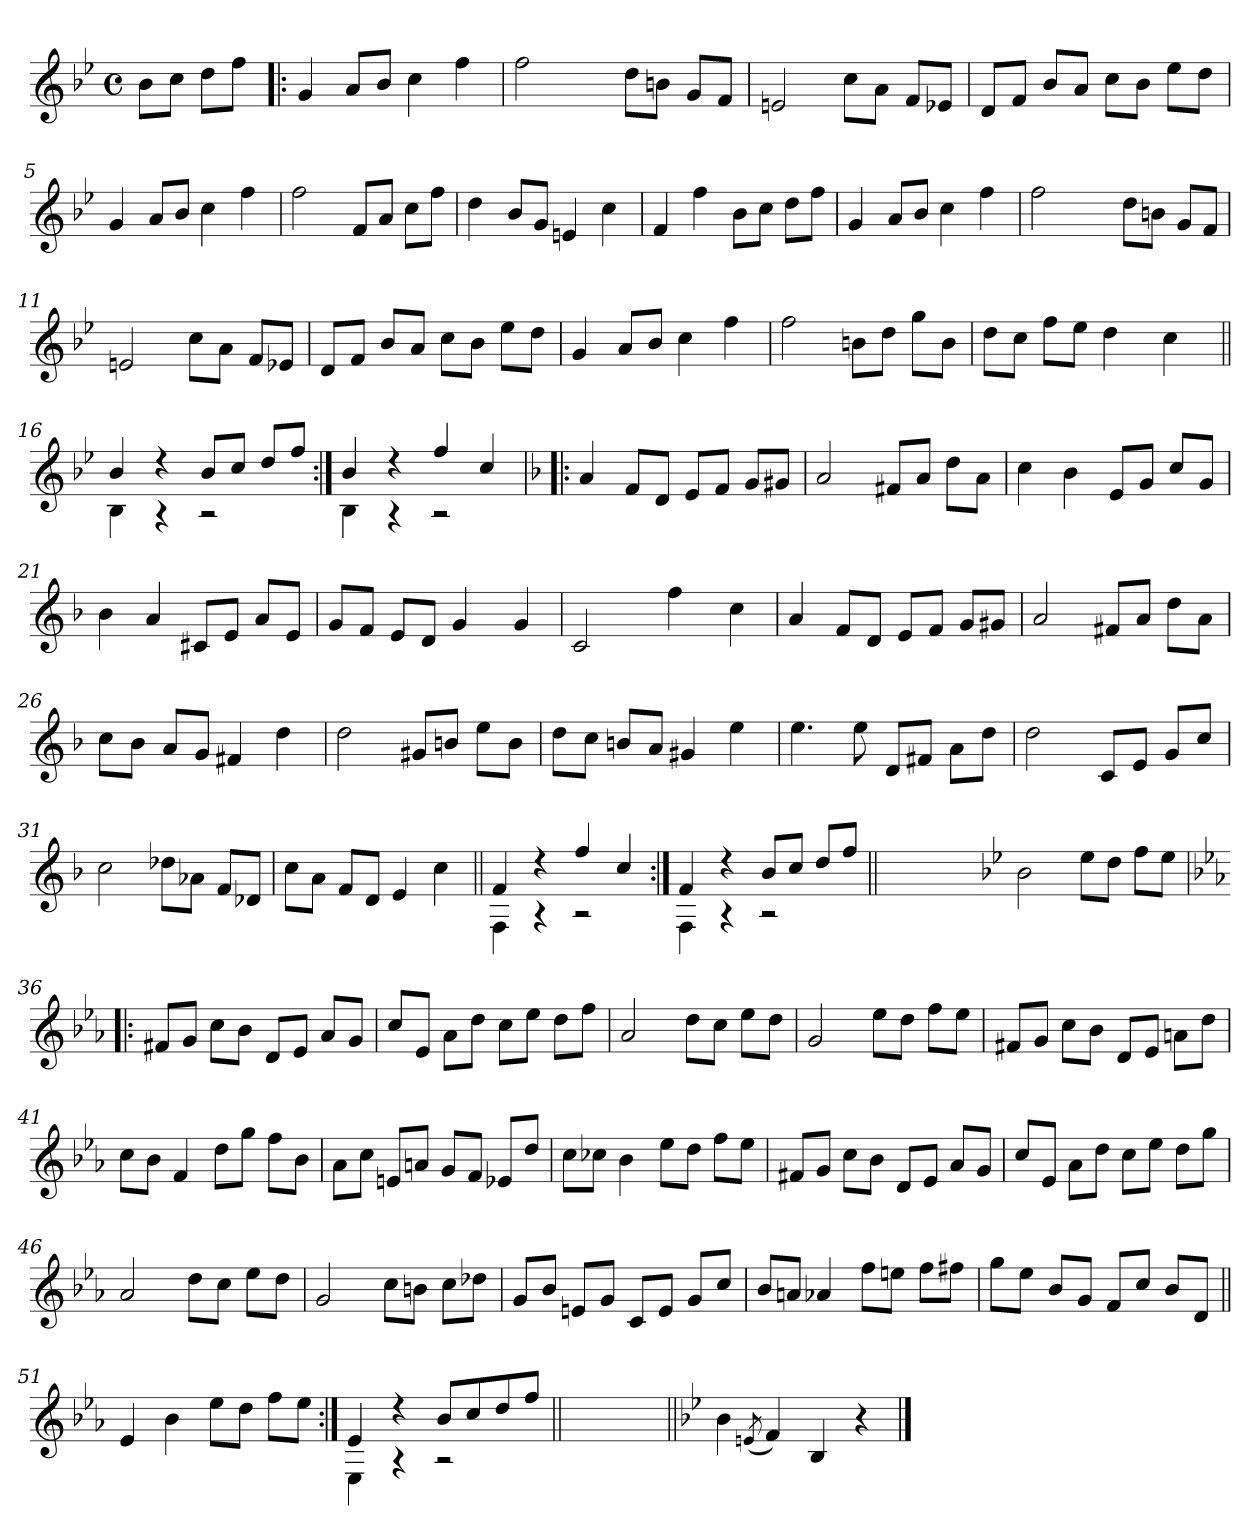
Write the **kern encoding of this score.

**kern
*part1
*staff1
*clefG2
*k[b-e-]
*B-:
*M4/4
*met(c)
=
8b-\L
8cc\J
8dd\L
8ff\J
=1!|:
4g/
8a/L
8b-/J
4cc\
4ff\
=2
*^
2ff\	4ryy
.	8ryy
.	8ryy
8dd\L	2ryy
8bn\J	.
8g/L	.
8f/J	.
*v	*v
=3
2en/
8cc\L
8a\J
8f/L
8e-X/J
!!LO:LB:g=z
=4
8d/L
8f/J
8b-/L
8a/J
8cc\L
8b-\J
8ee-\L
8dd\J
=5
4g/
8a/L
8b-/J
4cc\
4ff\
=6
2ff\
8f/L
8a/J
8cc\L
8ff\J
=7
4dd\
8b-/L
8g/J
4en/
4cc\
!!LO:LB:g=z
=8
4f/
4ff\
8b-\L
8cc\J
8dd\L
8ff\J
=9
4g/
8a/L
8b-/J
4cc\
4ff\
=10
*^
2ff\	4ryy
.	8ryy
.	8ryy
8dd\L	2ryy
8bn\J	.
8g/L	.
8f/J	.
*v	*v
=11
2en/
8cc\L
8a\J
8f/L
8e-X/J
!!LO:LB:g=z
=12
8d/L
8f/J
8b-/L
8a/J
8cc\L
8b-\J
8ee-\L
8dd\J
=13
4g/
8a/L
8b-/J
4cc\
4ff\
=14
2ff\
8bn\L
8dd\J
8gg\L
8b\J
=15
*^
8dd\L	2ryy
8cc\J	.
8ff\L	.
8ee-\J	.
4dd\	8ryy
.	8ryy
4cc\	8ryy
.	8ryy
!!LO:LB:g=z	!!
=16||	=16||
4b-/	4B-\
4rdd	4rA
8b-/L	2rB
8cc/J	.
8dd/L	.
8ff/J	.
=17:|!	=17:|!
4b-/	4B-\
4rdd	4rA
4ff/	2rB
4cc/	.
*v	*v
=18!|:
*k[b-]
*F:
4a/
8f/L
8d/J
8e/L
8f/J
8g/L
8g#X/J
=19
2a/
8f#X/L
8a/J
8dd\L
8a\J
!!LO:LB:g=z
=20
4cc\
4b-\
8e/L
8g/J
8cc/L
8g/J
=21
4b-\
4a/
8c#X/L
8e/J
8a/L
8e/J
=22
*^
8g/L	2ryy
8f/J	.
8e/L	.
8d/J	.
4g/	8ryy
.	8ryy
4g/	4ryy
=23	=23
2c/	4ryy
.	4ryy
4ff\	8ryy
.	8ryy
4cc\	4ryy
*v	*v
!!LO:LB:g=z
=24
4a/
8f/L
8d/J
8e/L
8f/J
8g/L
8g#X/J
=25
2a/
8f#X/L
8a/J
8dd\L
8a\J
=26
8cc\L
8b-\J
8a/L
8g/J
4f#X/
4dd\
=27
2dd\
8g#X/L
8bn/J
8ee\L
8b\J
!!LO:LB:g=z
=28
8dd\L
8cc\J
8bn/L
8a/J
4g#X/
4ee\
=29
4.ee\
8ee\
8d/L
8f#X/J
8a\L
8dd\J
=30
2dd\
8c/L
8e/J
8g/L
8cc/J
=31
2cc\
8dd-X\L
8a-X\J
8f/L
8d-X/J
!!LO:LB:g=z
=32
8cc\L
8a\J
8f/L
8d/J
4e/
4cc\
=33||
*^
4f/	4F\
4rdd	4rG
4ff/	2rA
4cc/	.
=34:|!	=34:|!
4f/	4F\
4rdd	4rG
8b-/L	2rA
8cc/J	.
8dd/L	.
8ff/J	.
*v	*v
=34X1||
*stria0
1ryy
!!LO:PB:g=z
=35-
*stria5
*k[b-e-]
*B-:
2b-\
8ee-\L
8dd\J
8ff\L
8ee-\J
=36!|:
*k[b-e-a-]
*E-:
8f#X/L
8g/J
8cc\L
8b-\J
8d/L
8e-/J
8a-/L
8g/J
=37
8cc/L
8e-/J
8a-\L
8dd\J
8cc\L
8ee-\J
8dd\L
8ff\J
=38
2a-/
8dd\L
8cc\J
8ee-\L
8dd\J
!!LO:LB:g=z
=39
2g/
8ee-\L
8dd\J
8ff\L
8ee-\J
=40
8f#X/L
8g/J
8cc\L
8b-\J
8d/L
8e-/J
8an\L
8dd\J
=41
8cc\L
8b-\J
4f/
8dd\L
8gg\J
8ff\L
8b-\J
=42
8a-\L
8cc\J
8en/L
8an/J
8g/L
8f/J
8e-X/L
8dd/J
!!LO:LB:g=z
=43
8cc\L
8cc-X\J
4b-\
8ee-\L
8dd\J
8ff\L
8ee-\J
=44
8f#X/L
8g/J
8cc\L
8b-\J
8d/L
8e-/J
8a-/L
8g/J
=45
8cc/L
8e-/J
8a-\L
8dd\J
8cc\L
8ee-\J
8dd\L
8gg\J
=46
2a-/
8dd\L
8cc\J
8ee-\L
8dd\J
!!LO:LB:g=z
=47
2g/
8cc\L
8bn\J
8cc\L
8dd-X\J
=48
8g/L
8b-/J
8en/L
8g/J
8c/L
8e/J
8g/L
8cc/J
=49
8b-/L
8an/J
4a-X/
8ff\L
8een\J
8ff\L
8ff#X\J
=50
8gg\L
8ee-\J
8b-/L
8g/J
8f/L
8cc/J
8b-/L
8d/J
!!LO:LB:g=z
=51||
4e-/
4b-\
8ee-\L
8dd\J
8ff\L
8ee-\J
=52:|!
*^
4e-/	4E-\
4rdd	4rG
8b-/L	2rA
8cc/	.
8dd/	.
8ff/J	.
*v	*v
=52X2||
*stria0
1ryy
=53||
*stria5
*k[b-e-]
*B-:
4b-\
(<8qen/
4f/)
4B-/
4r
==
*-
